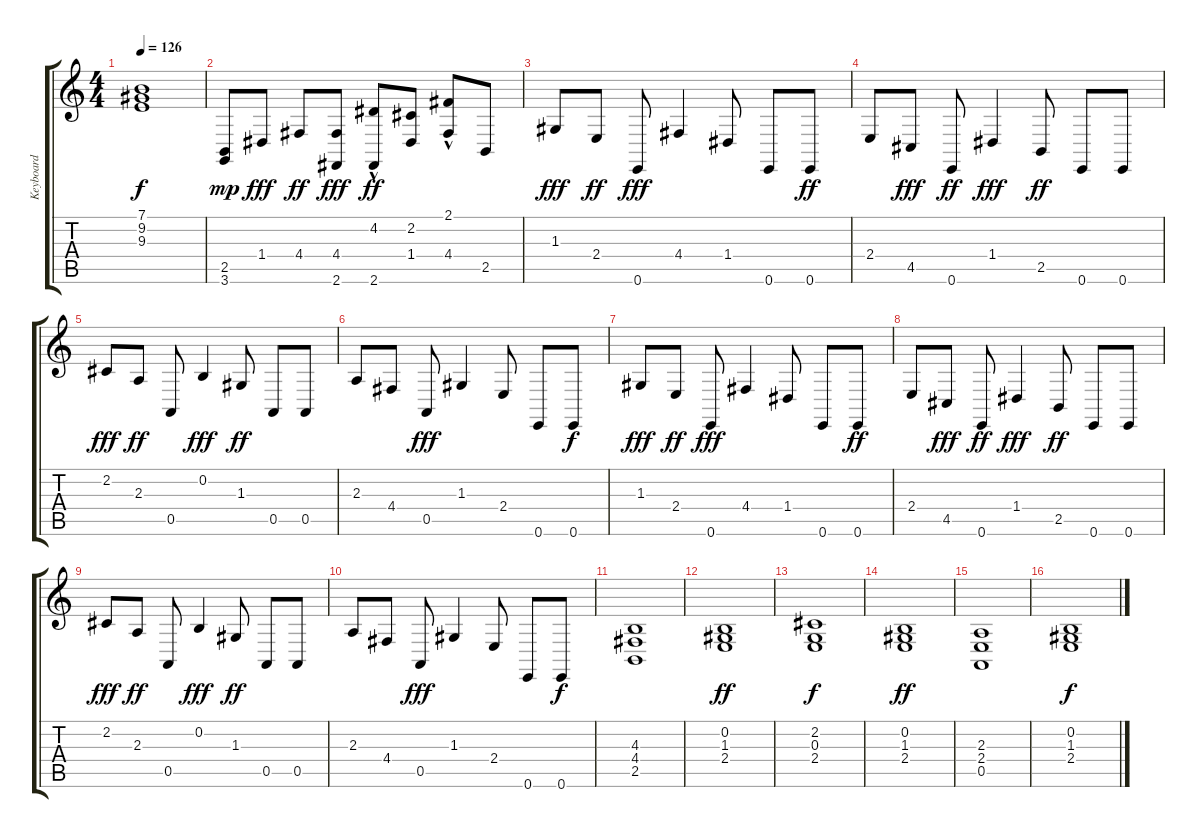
\track ("Keyboard" "Keyboard") {instrument synthbrass2}
\staff {score tabs}
\tuning (E4 B3 G3 D3 A2 E2) {hide}
\ts (4 4)
\tempo 126
\clef g2
\ks c
(7.1{t} 9.2{t} 9.3{t}).1{dy f} |
(2.5 3.6).8{dy mp} 1.4.8{dy fff} 4.4.8{dy ff} (4.4 2.6).8{dy fff} (4.2{hac} 2.6{hac}).8{dy ff} (2.2 1.4).8 (2.1{hac} 4.4).8 2.5.8 |
1.3.8{dy fff} 2.4.8{dy ff} 0.6.8{dy fff} 4.4.4 1.4.8 0.6.8 0.6.8{dy ff} |
2.4.8 4.5.8{dy fff} 0.6.8{dy ff} 1.4.4{dy fff} 2.5.8{dy ff} 0.6.8 0.6.8 |
2.2.8{dy fff} 2.3.8{dy ff} 0.5.8 0.2.4{dy fff} 1.3.8{dy ff} 0.5.8 0.5.8 |
2.3.8 4.4.8 0.5.8{dy fff} 1.3.4 2.4.8 0.6.8 0.6.8{dy f} |
1.3.8{dy fff} 2.4.8{dy ff} 0.6.8{dy fff} 4.4.4 1.4.8 0.6.8 0.6.8{dy ff} |
2.4.8 4.5.8{dy fff} 0.6.8{dy ff} 1.4.4{dy fff} 2.5.8{dy ff} 0.6.8 0.6.8 |
2.2.8{dy fff} 2.3.8{dy ff} 0.5.8 0.2.4{dy fff} 1.3.8{dy ff} 0.5.8 0.5.8 |
2.3.8 4.4.8 0.5.8{dy fff} 1.3.4 2.4.8 0.6.8 0.6.8{dy f} |
(4.3 4.4 2.5).1 |
(0.2 1.3 2.4).1{dy ff} |
(2.2 0.3 2.4).1{dy f} |
(0.2 1.3 2.4).1{dy ff} |
(2.3 2.4 0.5).1 |
(0.2 1.3 2.4).1{dy f}
